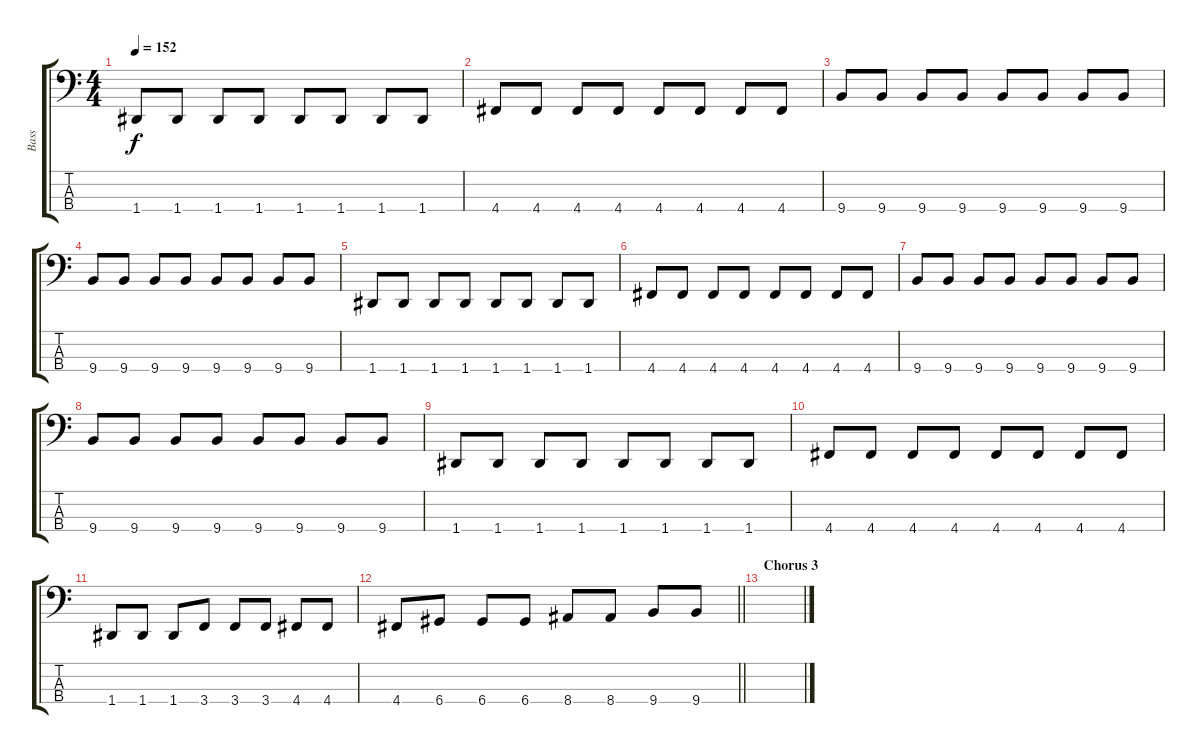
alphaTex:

\track ("Bass" "Bass") {instrument electricbassfinger}
\staff {score tabs}
\tuning (G2 D2 A1 D1) {hide}
\ts (4 4)
\tempo 152
\clef f4
\ks c
1.4.8{dy f} 1.4.8 1.4.8 1.4.8 1.4.8 1.4.8 1.4.8 1.4.8 |
4.4.8 4.4.8 4.4.8 4.4.8 4.4.8 4.4.8 4.4.8 4.4.8 |
9.4.8 9.4.8 9.4.8 9.4.8 9.4.8 9.4.8 9.4.8 9.4.8 |
9.4.8 9.4.8 9.4.8 9.4.8 9.4.8 9.4.8 9.4.8 9.4.8 |
1.4.8 1.4.8 1.4.8 1.4.8 1.4.8 1.4.8 1.4.8 1.4.8 |
4.4.8 4.4.8 4.4.8 4.4.8 4.4.8 4.4.8 4.4.8 4.4.8 |
9.4.8 9.4.8 9.4.8 9.4.8 9.4.8 9.4.8 9.4.8 9.4.8 |
9.4.8 9.4.8 9.4.8 9.4.8 9.4.8 9.4.8 9.4.8 9.4.8 |
1.4.8 1.4.8 1.4.8 1.4.8 1.4.8 1.4.8 1.4.8 1.4.8 |
4.4.8 4.4.8 4.4.8 4.4.8 4.4.8 4.4.8 4.4.8 4.4.8 |
1.4.8 1.4.8 1.4.8 3.4.8 3.4.8 3.4.8 4.4.8 4.4.8 |
\barLineRight lightlight
4.4.8 6.4.8 6.4.8 6.4.8 8.4.8 8.4.8 9.4.8 9.4.8 |
\section ("" "Chorus 3")
